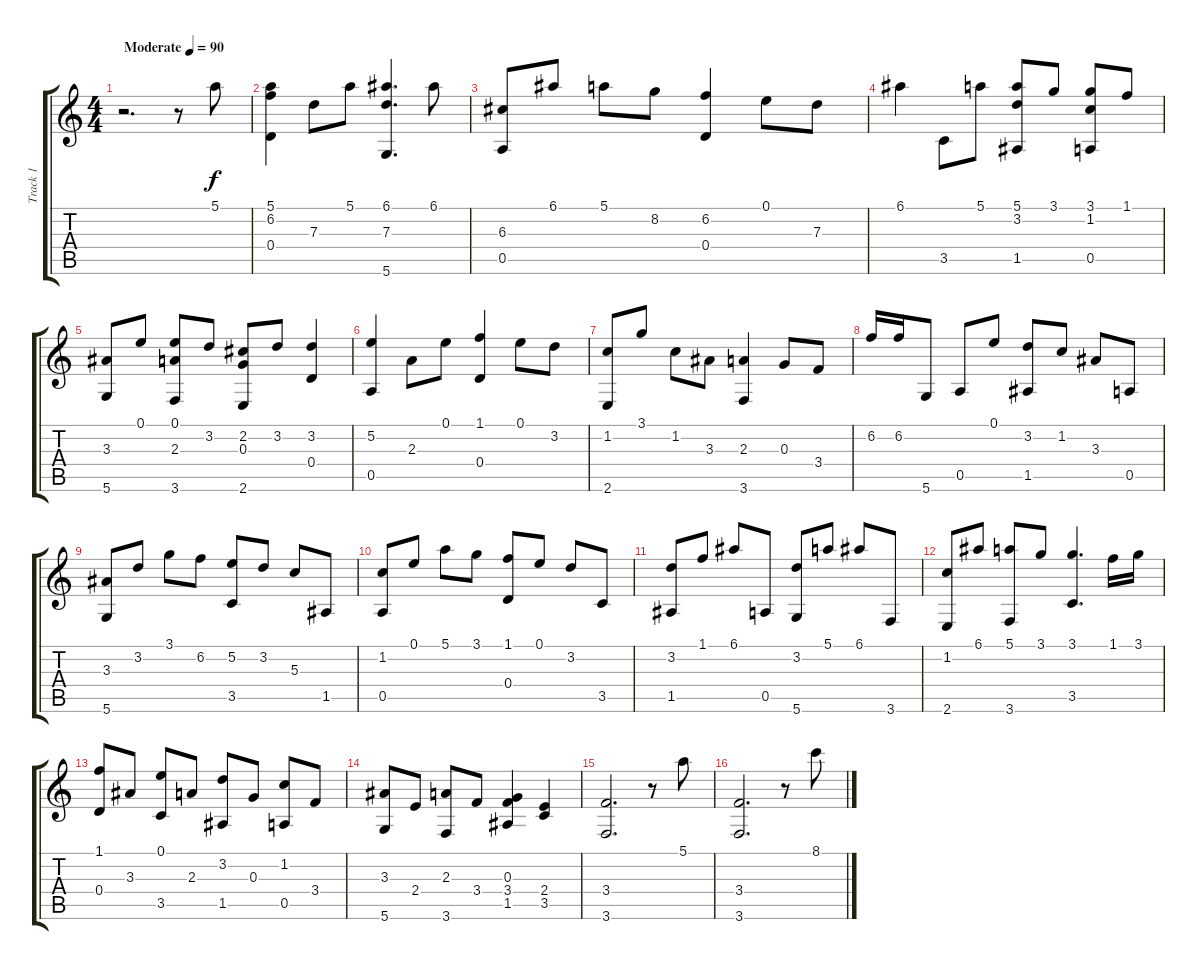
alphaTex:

\track ("Track 1" "Track 1") {instrument acousticguitarsteel}
\staff {score tabs}
\tuning (E4 B3 G3 D3 A2 D2) {hide}
\ts (4 4)
\tempo (90 "Moderate")
\clef g2
\ks c
r.2{d dy f instrument acousticguitarsteel} r.8 5.1.8 |
(5.1 6.2 0.4).4 7.3.8 5.1.8 (6.1 7.3 5.6).4{d} 6.1.8 |
(6.3 0.5).8 6.1.8 5.1.8 8.2.8 (6.2 0.4).4 0.1.8 7.3.8 |
6.1.4 3.5.8 5.1.8 (5.1 3.2 1.5).8 3.1.8 (3.1 1.2 0.5).8 1.1.8 |
(3.3 5.6).8 0.1.8 (0.1 2.3 3.6).8 3.2.8 (2.2 0.3 2.6).8 3.2.8 (3.2 0.4).4 |
(5.2 0.5).4 2.3.8 0.1.8 (1.1 0.4).4 0.1.8 3.2.8 |
(1.2 2.6).8 3.1.8 1.2.8 3.3.8 (2.3 3.6).4 0.3.8 3.4.8 |
6.2.16 6.2.16 5.6.8 0.5.8 0.1.8 (3.2 1.5).8 1.2.8 3.3.8 0.5.8 |
(3.3 5.6).8 3.2.8 3.1.8 6.2.8 (5.2 3.5).8 3.2.8 5.3.8 1.5.8 |
(1.2 0.5).8 0.1.8 5.1.8 3.1.8 (1.1 0.4).8 0.1.8 3.2.8 3.5.8 |
(3.2 1.5).8 1.1.8 6.1.8 0.5.8 (3.2 5.6).8 5.1.8 6.1.8 3.6.8 |
(1.2 2.6).8 6.1.8 (5.1 3.6).8 3.1.8 (3.1 3.5).4{d} 1.1.16 3.1.16 |
(1.1 0.4).8 3.3.8 (0.1 3.5).8 2.3.8 (3.2 1.5).8 0.3.8 (1.2 0.5).8 3.4.8 |
(3.3 5.6).8 2.4.8 (2.3 3.6).8 3.4.8 (0.3 3.4 1.5).4 (2.4 3.5).4 |
(3.4 3.6).2{d} r.8 5.1.8 |
(3.4 3.6).2{d} r.8 8.1.8
